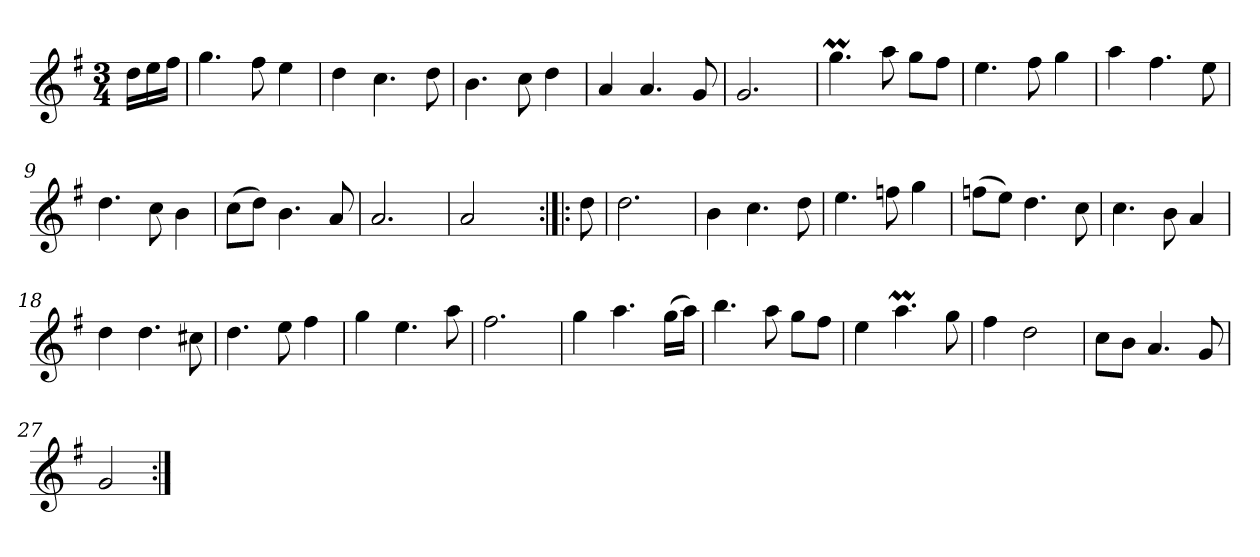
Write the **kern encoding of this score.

**kern
*part1
*staff1
*clefG2
*k[f#]
*G:
*M3/4
*MM120
=
16dd\LL
16ee\
16ff#\JJ
=1
4.gg
8ff#
4ee
=2
4dd
4.cc
8dd
=3
4.b
8cc
4dd
=4
4a
4.a
8g
=5
2.g
=6
4.ggM
8aa
8gg\L
8ff#\J
=7
4.ee
8ff#
4gg
=8
4aa
4.ff#
8ee
=9
4.dd
8cc
4b
=10
(8cc\L
8dd\J)
4.b
8a
=11
2.a
=12
2a
8ryy
=:|!|:
8dd
=13
2.dd
=14
4b
4.cc
8dd
=15
4.ee
8ffn
4gg
=16
(8ffn\L
8ee\J)
4.dd
8cc
=17
4.cc
8b
4a
=18
4dd
4.dd
8cc#X
=19
4.dd
8ee
4ff#
=20
4gg
4.ee
8aa
=21
2.ff#
=22
4gg
4.aa
(16gg\LL
16aa\JJ)
=23
4.bb
8aa
8gg\L
8ff#\J
=24
4ee
4.aaM
8gg
=25
4ff#
2dd
=26
8cc\L
8b\J
4.a
8g
=27
2g
=:|!
*-
